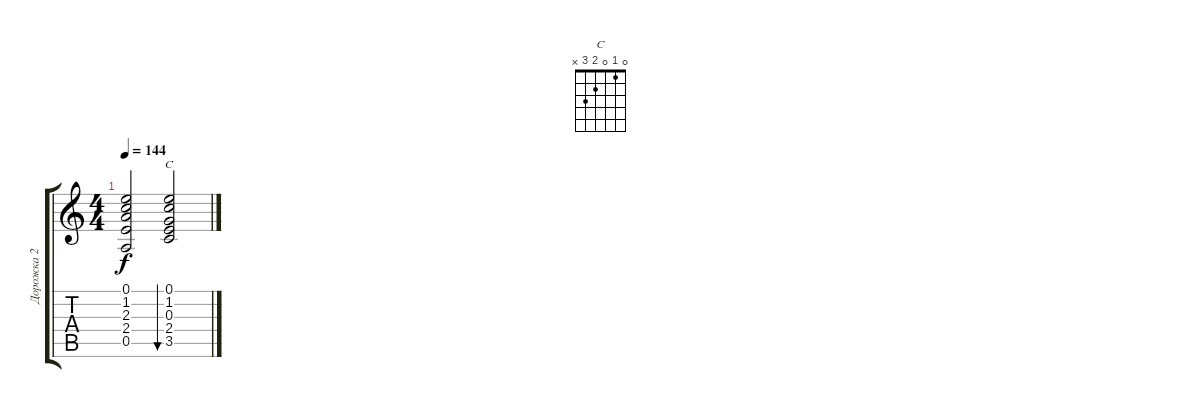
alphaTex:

\track ("Дорожка 2" "Дорожка 2") {instrument acousticguitarsteel}
\staff {score tabs}
\tuning (E4 B3 G3 D3 A2 E2) {hide}
\chord ("C" 0 1 0 2 3 x)
\ts (4 4)
\tempo 144
\clef g2
\ks c
(0.1{t} 1.2{t} 2.3{t} 2.4{t} 0.5{t}).2{dy f} (0.1 1.2 0.3 2.4 3.5).2{bu 480 ch "C"}
